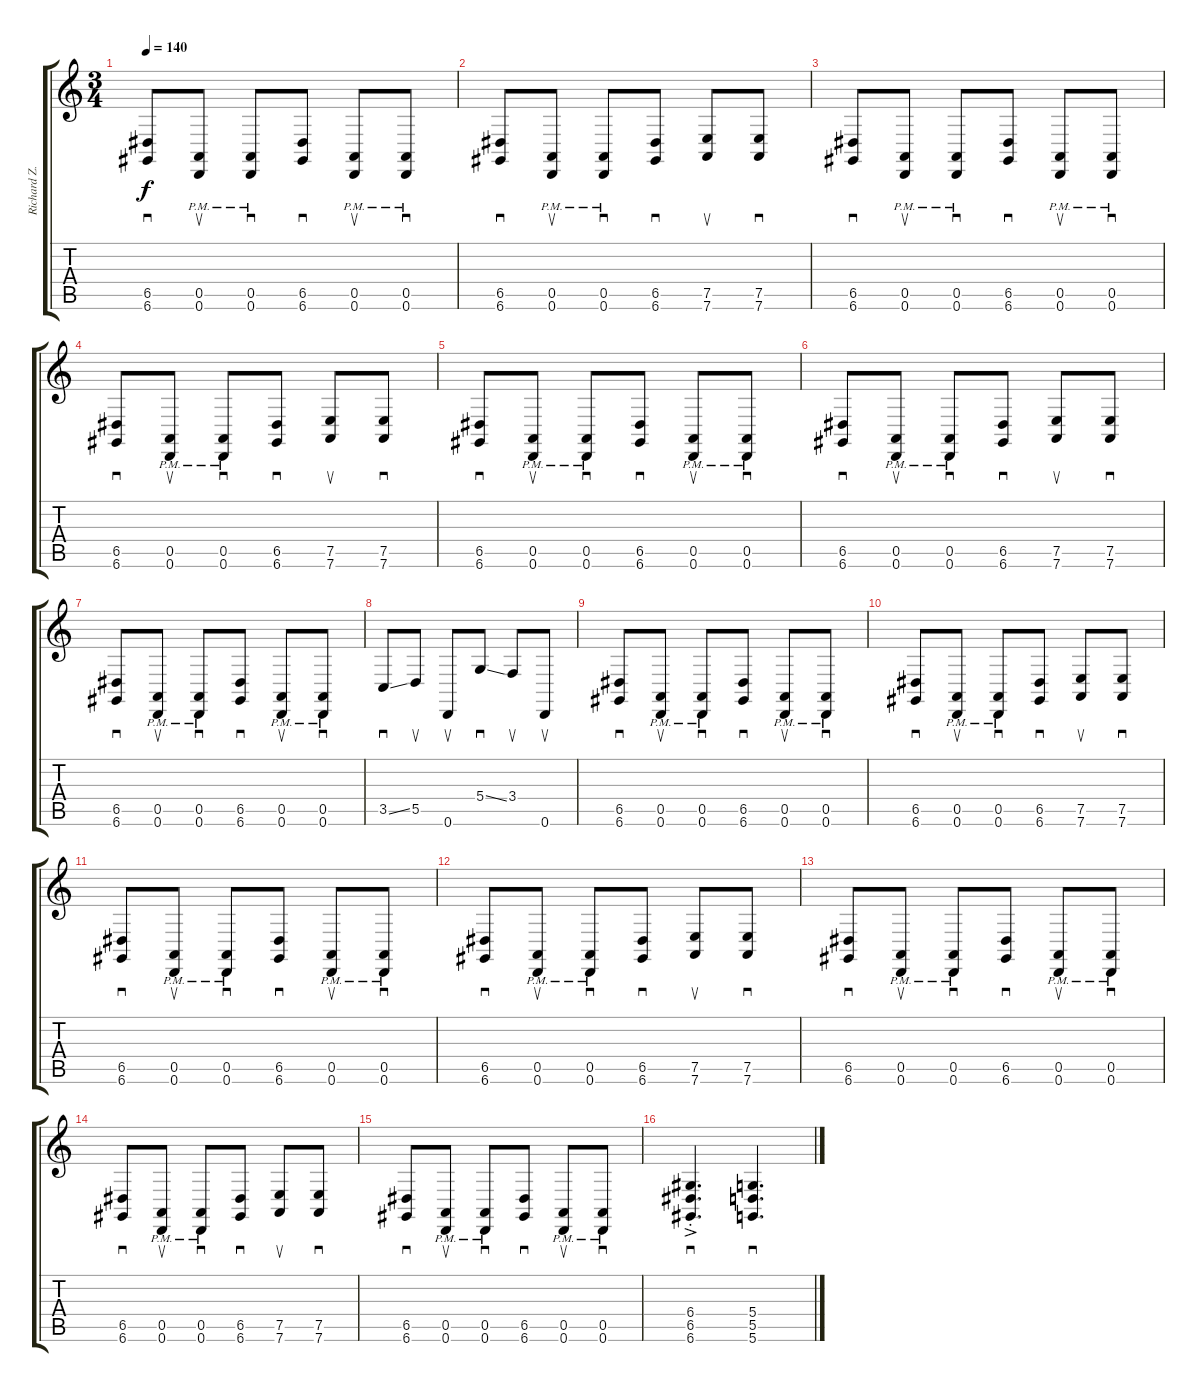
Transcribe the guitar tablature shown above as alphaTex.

\track ("Richard Z. Kruspe" "Richard Z.") {instrument electricgrandpiano}
\staff {score tabs}
\tuning (E4 B3 G3 D3 A2 D2) {hide}
\ts (3 4)
\tempo 140
\clef g2
\ks c
(6.5 6.6).8{sd dy f} (0.5{pm} 0.6{pm}).8{su} (0.5{pm} 0.6{pm}).8{sd} (6.5 6.6).8{sd} (0.5{pm} 0.6{pm}).8{su} (0.5{pm} 0.6{pm}).8{sd} |
(6.5 6.6).8{sd} (0.5{pm} 0.6{pm}).8{su} (0.5{pm} 0.6{pm}).8{sd} (6.5 6.6).8{sd} (7.5 7.6).8{su} (7.5 7.6).8{sd} |
(6.5 6.6).8{sd} (0.5{pm} 0.6{pm}).8{su} (0.5{pm} 0.6{pm}).8{sd} (6.5 6.6).8{sd} (0.5{pm} 0.6{pm}).8{su} (0.5{pm} 0.6{pm}).8{sd} |
(6.5 6.6).8{sd} (0.5{pm} 0.6{pm}).8{su} (0.5{pm} 0.6{pm}).8{sd} (6.5 6.6).8{sd} (7.5 7.6).8{su} (7.5 7.6).8{sd} |
(6.5 6.6).8{sd} (0.5{pm} 0.6{pm}).8{su} (0.5{pm} 0.6{pm}).8{sd} (6.5 6.6).8{sd} (0.5{pm} 0.6{pm}).8{su} (0.5{pm} 0.6{pm}).8{sd} |
(6.5 6.6).8{sd} (0.5{pm} 0.6{pm}).8{su} (0.5{pm} 0.6{pm}).8{sd} (6.5 6.6).8{sd} (7.5 7.6).8{su} (7.5 7.6).8{sd} |
(6.5 6.6).8{sd} (0.5{pm} 0.6{pm}).8{su} (0.5{pm} 0.6{pm}).8{sd} (6.5 6.6).8{sd} (0.5{pm} 0.6{pm}).8{su} (0.5{pm} 0.6{pm}).8{sd} |
3.5{ss}.8{sd} 5.5.8{su} 0.6.8{su} 5.4{ss}.8{sd} 3.4.8{su} 0.6.8{su} |
(6.5 6.6).8{sd} (0.5{pm} 0.6{pm}).8{su} (0.5{pm} 0.6{pm}).8{sd} (6.5 6.6).8{sd} (0.5{pm} 0.6{pm}).8{su} (0.5{pm} 0.6{pm}).8{sd} |
(6.5 6.6).8{sd} (0.5{pm} 0.6{pm}).8{su} (0.5{pm} 0.6{pm}).8{sd} (6.5 6.6).8{sd} (7.5 7.6).8{su} (7.5 7.6).8{sd} |
(6.5 6.6).8{sd} (0.5{pm} 0.6{pm}).8{su} (0.5{pm} 0.6{pm}).8{sd} (6.5 6.6).8{sd} (0.5{pm} 0.6{pm}).8{su} (0.5{pm} 0.6{pm}).8{sd} |
(6.5 6.6).8{sd} (0.5{pm} 0.6{pm}).8{su} (0.5{pm} 0.6{pm}).8{sd} (6.5 6.6).8{sd} (7.5 7.6).8{su} (7.5 7.6).8{sd} |
(6.5 6.6).8{sd} (0.5{pm} 0.6{pm}).8{su} (0.5{pm} 0.6{pm}).8{sd} (6.5 6.6).8{sd} (0.5{pm} 0.6{pm}).8{su} (0.5{pm} 0.6{pm}).8{sd} |
(6.5 6.6).8{sd} (0.5{pm} 0.6{pm}).8{su} (0.5{pm} 0.6{pm}).8{sd} (6.5 6.6).8{sd} (7.5 7.6).8{su} (7.5 7.6).8{sd} |
(6.5 6.6).8{sd} (0.5{pm} 0.6{pm}).8{su} (0.5{pm} 0.6{pm}).8{sd} (6.5 6.6).8{sd} (0.5{pm} 0.6{pm}).8{su} (0.5{pm} 0.6{pm}).8{sd} |
(6.4{ac st} 6.5{ac st} 6.6{ac st}).4{d sd} (5.4 5.5 5.6).4{d sd}
